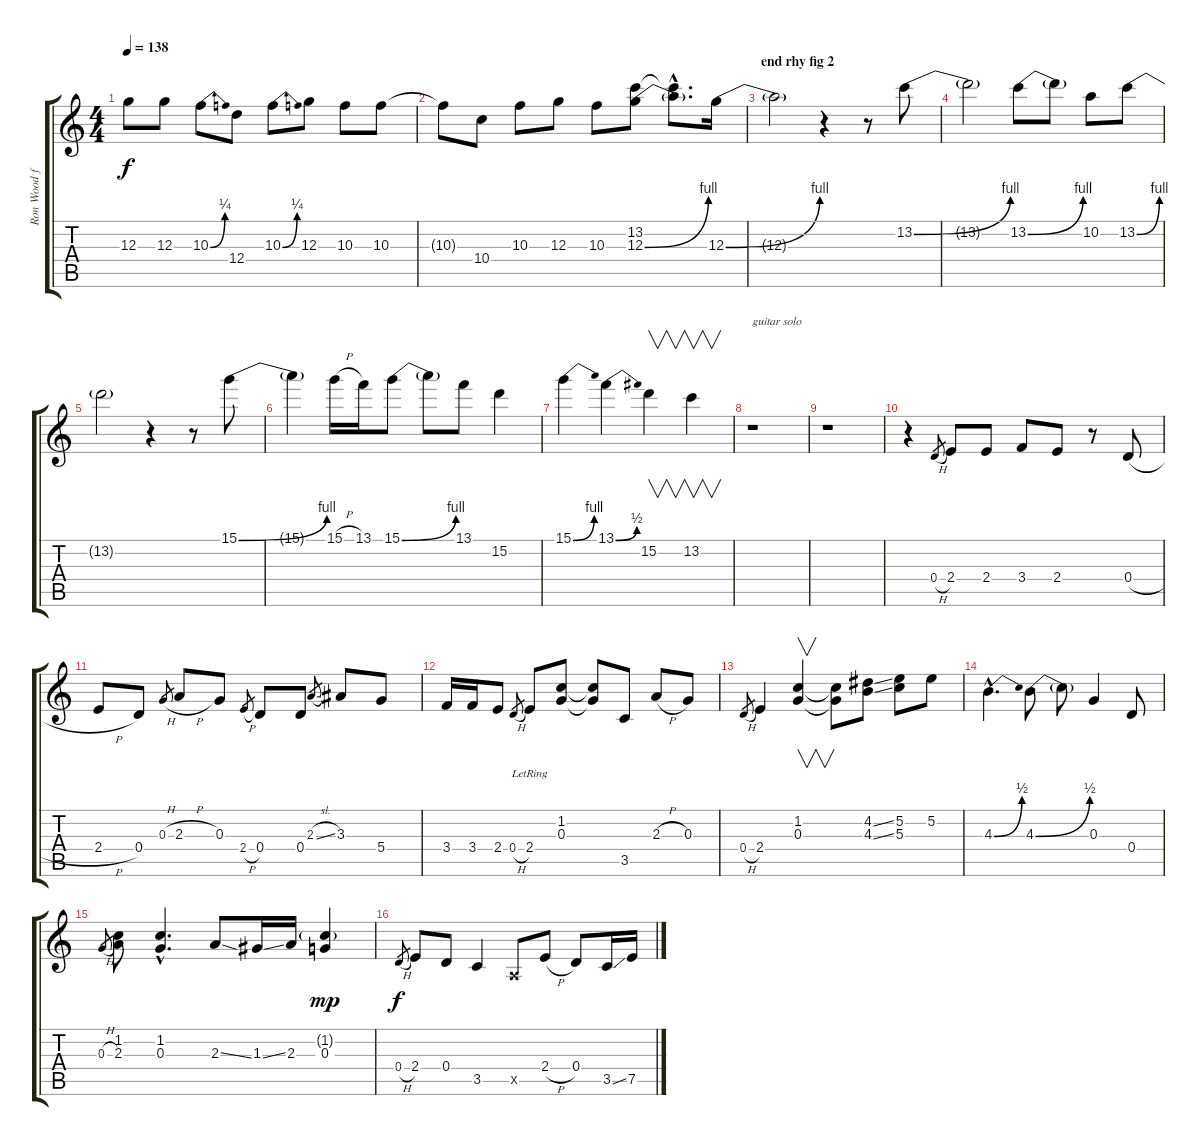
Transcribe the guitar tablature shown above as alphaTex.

\track ("Ron Wood fills" "Ron Wood f") {instrument electricguitarjazz}
\staff {score tabs}
\tuning (E4 B3 G3 D3 A2 E2) {hide}
\ts (4 4)
\tempo 138
\clef g2
\ks c
12.3{t}.8{dy f} 12.3.8 10.3{be (bend 0 0 60 1)}.8 12.4.8 10.3{be (bend 0 0 60 1)}.8 12.3.8 10.3.8 10.3.8 |
10.3{t}.8 10.4.8 10.3.8 12.3.8 10.3.8 (13.2 12.3{be (bend 0 0 60 4)}).8 (13.2{hac t} 12.3{hac t}).8{d} 12.3{be (bend 0 0 60 4)}.16 |
\section ("" "end rhy fig 2")
12.3{t}.2 r.4 r.8 13.2{be (bend 0 0 60 4)}.8 |
13.2{t}.2 13.2{be (bend 0 0 60 4)}.8 13.2{t}.8 10.2.8 13.2{be (bend 0 0 60 4)}.8 |
13.2{t}.2 r.4 r.8 15.1{be (bend 0 0 60 4)}.8 |
15.1{t}.4 15.1{h}.16 13.1.16 15.1{be (bend 0 0 60 4)}.8 15.1{t}.8 13.1.8 15.2.4 |
15.1{be (bend 0 0 60 4)}.4 13.1{be (bend 0 0 60 2)}.4 15.2.4{v} 13.2.4{v} |
r.1{txt "guitar solo"} |
r.1 |
r.4 0.4{h}.8{gr} 2.4.8 2.4.8 3.4.8 2.4.8 r.8 0.4{h}.8 |
2.4{h}.8 0.4.8 0.3{h}.8{gr} 2.3{h}.8 0.3.8 2.4{h}.8{gr} 0.4.8 0.4.8 2.3{sl}.8{gr} 3.3.8 5.4.8 |
3.4.16 3.4.16 2.4.8 0.4{h}.8{gr} 2.4{lr}.8 (1.2 0.3).8 (1.2{t} 0.3{t}).8 3.5.8 2.3{h}.8 0.3.8 |
0.4{h}.8{gr} 2.4.4 (1.2 0.3).4{v} (1.2{t} 0.3{t}).8 (4.2{ss} 4.3{ss}).8 (5.2 5.3).8 5.2.8 |
4.3{be (bend 0 0 60 2) hac}.4{d} 4.3{be (bend 0 0 60 2)}.8 4.3{t}.8 0.3.4 0.4.8 |
0.3{h}.8{gr} (1.2 2.3).8 (1.2{hac} 0.3{hac}).4{d} 2.3{ss}.8 1.3{ss}.16 2.3.16 (1.2{g} 0.3).4{dy mp} |
0.4{h}.8{gr dy f} 2.4.8 0.4.8 3.5.4 0.5{x}.8 2.4{h}.8 0.4.8 3.5{ss}.16 7.5.16
